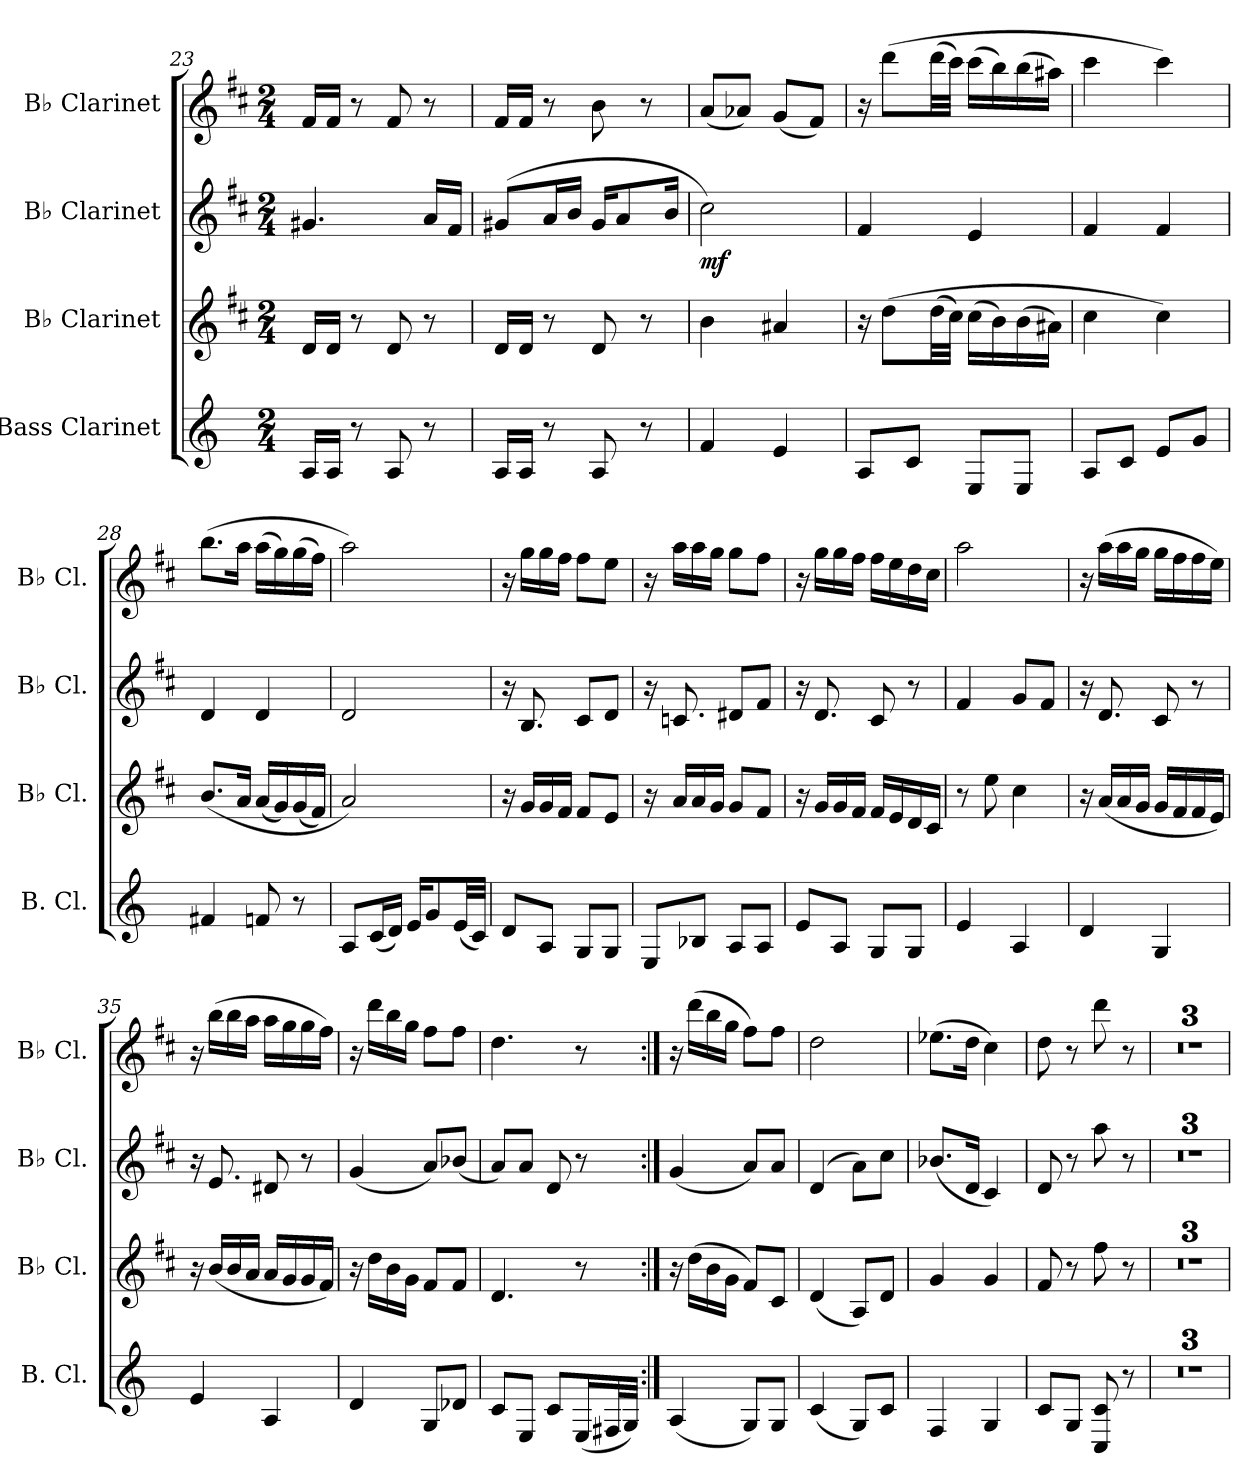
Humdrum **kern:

**kern	**kern	**kern	**dynam	**kern
*part4	*part3	*part2	*part2	*part1
*staff4	*staff3	*staff2	*staff2	*staff1
*I"Bass Clarinet	*I"B♭ Clarinet	*I"B♭ Clarinet	*	*I"B♭ Clarinet
*I'B. Cl.	*I'B♭ Cl.	*I'B♭ Cl.	*	*I'B♭ Cl.
!!LO:LB:g=z
*clefG2	*clefG2	*clefG2	*	*clefG2
*ITrd8c14	*ITrd1c2	*ITrd1c2	*	*ITrd1c2
*k[]	*k[]	*k[]	*	*k[]
*M2/4	*M2/4	*M2/4	*	*M2/4
=23	=23	=23	=23	=23
16AA/LL	16c/LL	4.f#X/	.	16e/LL
16AA/JJ	16c/JJ	.	.	16e/JJ
8r	8r	.	.	8r
8AA/	8c/	.	.	8e/
8r	8r	16g/LL	.	8r
.	.	16e/JJ	.	.
=24	=24	=24	=24	=24
16AA/LL	16c/LL	(<8f#X/L	.	16e/LL
16AA/JJ	16c/JJ	.	.	16e/JJ
8r	8r	16g/L	.	8r
.	.	16a/JJ	.	.
8AA/	8c/	16f#/KL	.	8a\
.	.	8g/	.	.
8r	8r	.	.	8r
.	.	16a/Jk	.	.
=25	=25	=25	=25	=25
!	!	!	!LO:DY:b	!
4F/	4a\	2b\)	mf	(<8g/L
.	.	.	.	8g-X/J)
4E/	4g#X/	.	.	(<8f/L
.	.	.	.	8e/J)
=26	=26	=26	=26	=26
8AA/L	16r	4e/	.	16r
.	(>8cc\L	.	.	(>8ccc\L
8C/J	.	.	.	.
.	(>32cc\LL	.	.	(>32ccc\LL
.	32b\JJJ)	.	.	32bb\JJJ)
8EE/L	(>16b\LL	4d/	.	(>16bb\LL
.	16a\)	.	.	16aa\)
8EE/J	(>16a\	.	.	(>16aa\
.	16g#X\JJ)	.	.	16gg#X\JJ)
=27	=27	=27	=27	=27
8AA/L	4b\	4e/	.	4bb\
8C/J	.	.	.	.
8E/L	4b\)	4e/	.	4bb\)
8G/J	.	.	.	.
=28	=28	=28	=28	=28
4F#X/	(<8.a/L	4c/	.	(>8.aa\L
.	16g/Jk	.	.	16gg\Jk
8Fn/	(<16g/LL	4c/	.	(>16gg\LL
.	16f/)	.	.	16ff\)
8r	(<16f/	.	.	(>16ff\
.	16e/JJ)	.	.	16ee\JJ)
!!LO:LB:g=z
=29	=29	=29	=29	=29
8AA/L	2g/)	2c/	.	2gg\)
(<16C/L	.	.	.	.
16D/JJ)	.	.	.	.
16E/KL	.	.	.	.
8G/	.	.	.	.
(<32E/LL	.	.	.	.
32C/JJJ)	.	.	.	.
=30	=30	=30	=30	=30
8D/L	16r	16r	.	16r
.	16f/LL	8.A/	.	16ff\LL
8AA/J	16f/	.	.	16ff\
.	16e/JJ	.	.	16ee\JJ
8GG/L	8e/L	8B/L	.	8ee\L
8GG/J	8d/J	8c/J	.	8dd\J
=31	=31	=31	=31	=31
8EE/L	16r	16r	.	16r
.	16g/LL	8.B-X/	.	16gg\LL
8BB-X/J	16g/	.	.	16gg\
.	16f/JJ	.	.	16ff\JJ
8AA/L	8f/L	8c#X/L	.	8ff\L
8AA/J	8e/J	8e/J	.	8ee\J
=32	=32	=32	=32	=32
8E/L	16r	16r	.	16r
.	16f/LL	8.c/	.	16ff\LL
8AA/J	16f/	.	.	16ff\
.	16e/JJ	.	.	16ee\JJ
8GG/L	16e/LL	8B/	.	16ee\LL
.	16d/	.	.	16dd\
8GG/J	16c/	8r	.	16cc\
.	16B/JJ	.	.	16b\JJ
=33	=33	=33	=33	=33
4E/	8r	4e/	.	2gg\
.	8dd\	.	.	.
4AA/	4b\	8f/L	.	.
.	.	8e/J	.	.
=34	=34	=34	=34	=34
4D/	16r	16r	.	16r
.	(<16g/LL	8.c/	.	(>16gg\LL
.	16g/	.	.	16gg\
.	16f/JJ	.	.	16ff\JJ
4GG/	16f/LL	8B/	.	16ff\LL
.	16e/	.	.	16ee\
.	16e/	8r	.	16ee\
.	16d/JJ)	.	.	16dd\JJ)
!!LO:PB:g=z
=35	=35	=35	=35	=35
4E/	16r	16r	.	16r
.	(<16a/LL	8.d/	.	(>16aa\LL
.	16a/	.	.	16aa\
.	16g/JJ	.	.	16gg\JJ
4AA/	16g/LL	8c#X/	.	16gg\LL
.	16f/	.	.	16ff\
.	16f/	8r	.	16ff\
.	16e/JJ)	.	.	16ee\JJ)
=36	=36	=36	=36	=36
4D/	16r	(<4f/	.	16r
.	16cc\LL	.	.	16ccc\LL
.	16a\	.	.	16aa\
.	16f\JJ	.	.	16ff\JJ
8GG/L	8e/L	8g/L)	.	8ee\L
8D-X/J	8e/J	(<8a-X/J	.	8ee\J
=37	=37	=37	=37	=37
8C/L	4.c/	8g/L)	.	4.cc\
8EE/J	.	8g/J	.	.
8C/L	.	8c/	.	.
(<16EE/L	8r	8r	.	8r
32FF#X/L	.	.	.	.
32GG/JJJ)	.	.	.	.
=38:|!	=38:|!	=38:|!	=38:|!	=38:|!
(<4AA/	16r	(<4f/	.	16r
.	(>16cc\LL	.	.	(>16ccc\LL
.	16a\	.	.	16aa\
.	16f\JJ	.	.	16ff\JJ
8GG/L)	8e/L)	8g/L)	.	8ee\L)
8GG/J	8B/J	8g/J	.	8ee\J
=39	=39	=39	=39	=39
(<4C/	(<4c/	(>4c/	.	2cc\
8GG/L)	8G/L)	8g\L)	.	.
8C/J	8c/J	8b\J	.	.
=40	=40	=40	=40	=40
4FF/	4f/	(<8.a-X/L	.	(>8.dd-X\L
.	.	16c/Jk	.	16cc\Jk
4GG/	4f/	4B/)	.	4b\)
!!LO:LB:g=z
=41	=41	=41	=41	=41
8C/L	8e/	8c/	.	8cc\
8GG/J	8r	8r	.	8r
8CC/ 8C/	8ee\	8gg\	.	8ccc\
8r	8r	8r	.	8r
=42	=42	=42	=42	=42
2r	2r	2r	.	2r
=43	=43	=43	=43	=43
2r	2r	2r	.	2r
=44	=44	=44	=44	=44
2r	2r	2r	.	2r
=	=	=	=	=
*-	*-	*-	*-	*-
